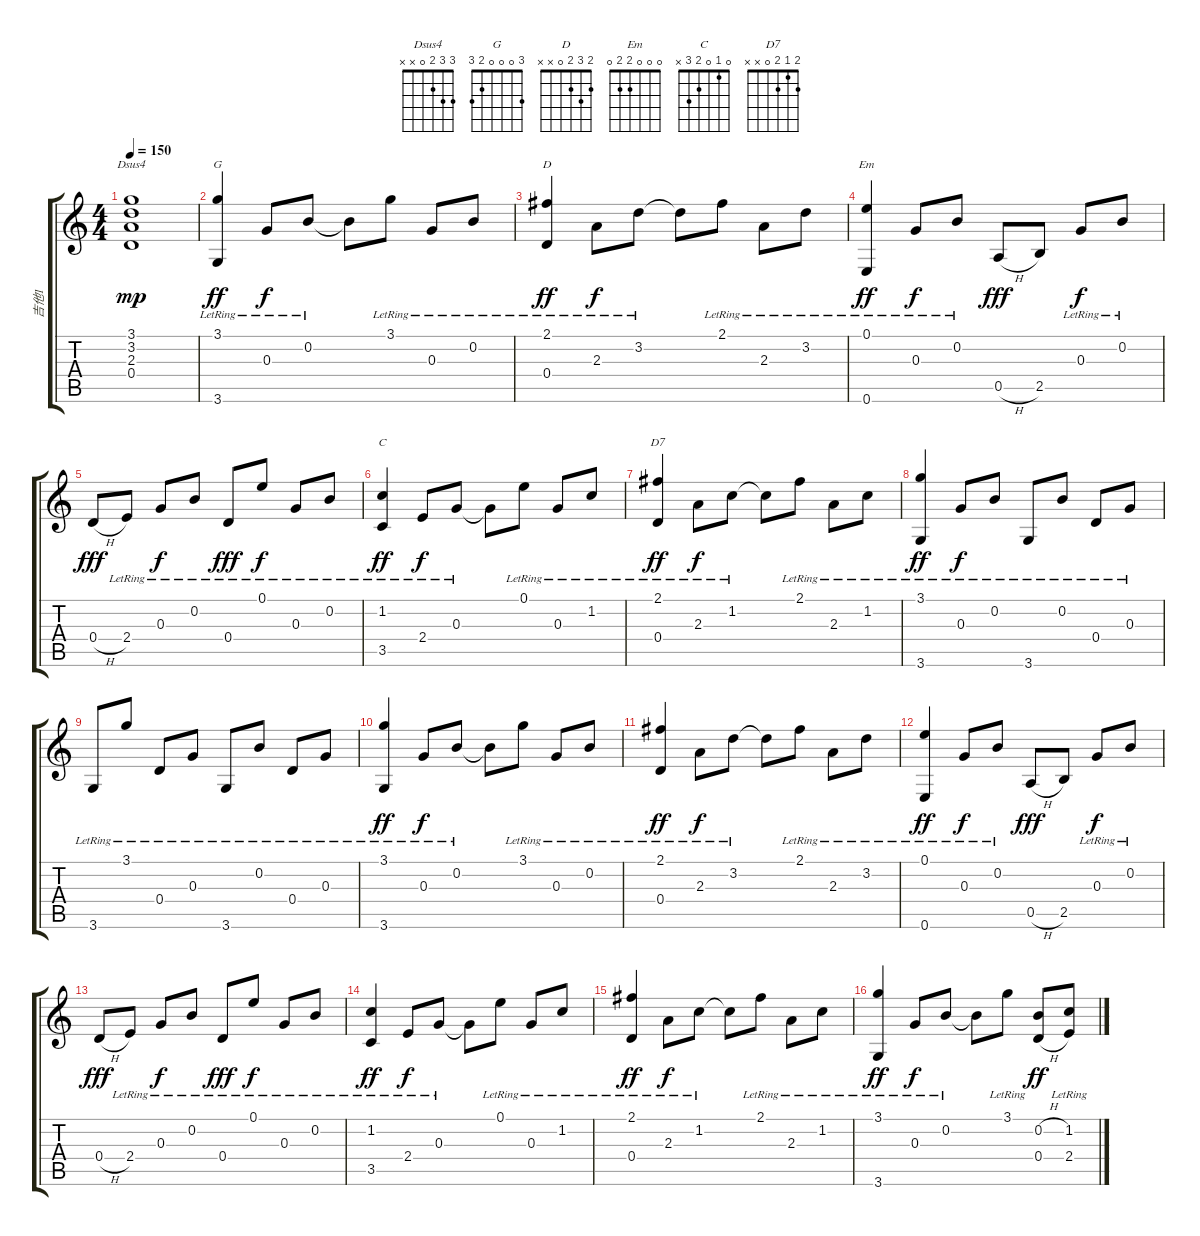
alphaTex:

\track ("吉他1" "吉他1") {instrument acousticguitarsteel}
\staff {score tabs}
\tuning (E4 B3 G3 D3 A2 E2) {hide}
\chord ("Dsus4" 3 3 2 0 x x)
\chord ("G" 3 0 0 0 2 3)
\chord ("D" 2 3 2 0 x x)
\chord ("Em" 0 0 0 2 2 0)
\chord ("C" 0 1 0 2 3 x)
\chord ("D7" 2 1 2 0 x x)
\ts (4 4)
\tempo 150
\clef g2
\ks c
(3.1 3.2 2.3 0.4).1{ch "Dsus4" dy mp} |
(3.1{lr} 3.6{lr}).4{ch "G" dy ff} 0.3{lr}.8{dy f} 0.2{lr}.8 0.2{t}.8 3.1{lr}.8 0.3{lr}.8 0.2{lr}.8 |
(2.1{lr} 0.4{lr}).4{ch "D" dy ff} 2.3{lr}.8{dy f} 3.2{lr}.8 3.2{t}.8 2.1{lr}.8 2.3{lr}.8 3.2{lr}.8 |
(0.1{lr} 0.6{lr}).4{ch "Em" dy ff} 0.3{lr}.8{dy f} 0.2{lr}.8 0.5{h}.8{dy fff} 2.5.8 0.3{lr}.8{dy f} 0.2{lr}.8 |
0.4{h}.8{dy fff} 2.4{lr}.8 0.3{lr}.8{dy f} 0.2{lr}.8 0.4{lr}.8{dy fff} 0.1{lr}.8{dy f} 0.3{lr}.8 0.2{lr}.8 |
(1.2{lr} 3.5{lr}).4{ch "C" dy ff} 2.4{lr}.8{dy f} 0.3{lr}.8 0.3{t}.8 0.1{lr}.8 0.3{lr}.8 1.2{lr}.8 |
(2.1{lr} 0.4{lr}).4{ch "D7" dy ff} 2.3{lr}.8{dy f} 1.2{lr}.8 1.2{t}.8 2.1{lr}.8 2.3{lr}.8 1.2{lr}.8 |
(3.1{lr} 3.6{lr}).4{dy ff} 0.3{lr}.8{dy f} 0.2{lr}.8 3.6{lr}.8 0.2{lr}.8 0.4{lr}.8 0.3{lr}.8 |
3.6{lr}.8 3.1{lr}.8 0.4{lr}.8 0.3{lr}.8 3.6{lr}.8 0.2{lr}.8 0.4{lr}.8 0.3{lr}.8 |
(3.1{lr} 3.6{lr}).4{dy ff} 0.3{lr}.8{dy f} 0.2{lr}.8 0.2{t}.8 3.1{lr}.8 0.3{lr}.8 0.2{lr}.8 |
(2.1{lr} 0.4{lr}).4{dy ff} 2.3{lr}.8{dy f} 3.2{lr}.8 3.2{t}.8 2.1{lr}.8 2.3{lr}.8 3.2{lr}.8 |
(0.1{lr} 0.6{lr}).4{dy ff} 0.3{lr}.8{dy f} 0.2{lr}.8 0.5{h}.8{dy fff} 2.5.8 0.3{lr}.8{dy f} 0.2{lr}.8 |
0.4{h}.8{dy fff} 2.4{lr}.8 0.3{lr}.8{dy f} 0.2{lr}.8 0.4{lr}.8{dy fff} 0.1{lr}.8{dy f} 0.3{lr}.8 0.2{lr}.8 |
(1.2{lr} 3.5{lr}).4{dy ff} 2.4{lr}.8{dy f} 0.3{lr}.8 0.3{t}.8 0.1{lr}.8 0.3{lr}.8 1.2{lr}.8 |
(2.1{lr} 0.4{lr}).4{dy ff} 2.3{lr}.8{dy f} 1.2{lr}.8 1.2{t}.8 2.1{lr}.8 2.3{lr}.8 1.2{lr}.8 |
(3.1{lr} 3.6{lr}).4{dy ff} 0.3{lr}.8{dy f} 0.2{lr}.8 0.2{t}.8 3.1{lr}.8 (0.2{h} 0.4{h}).8{dy ff} (1.2{lr} 2.4{lr}).8
